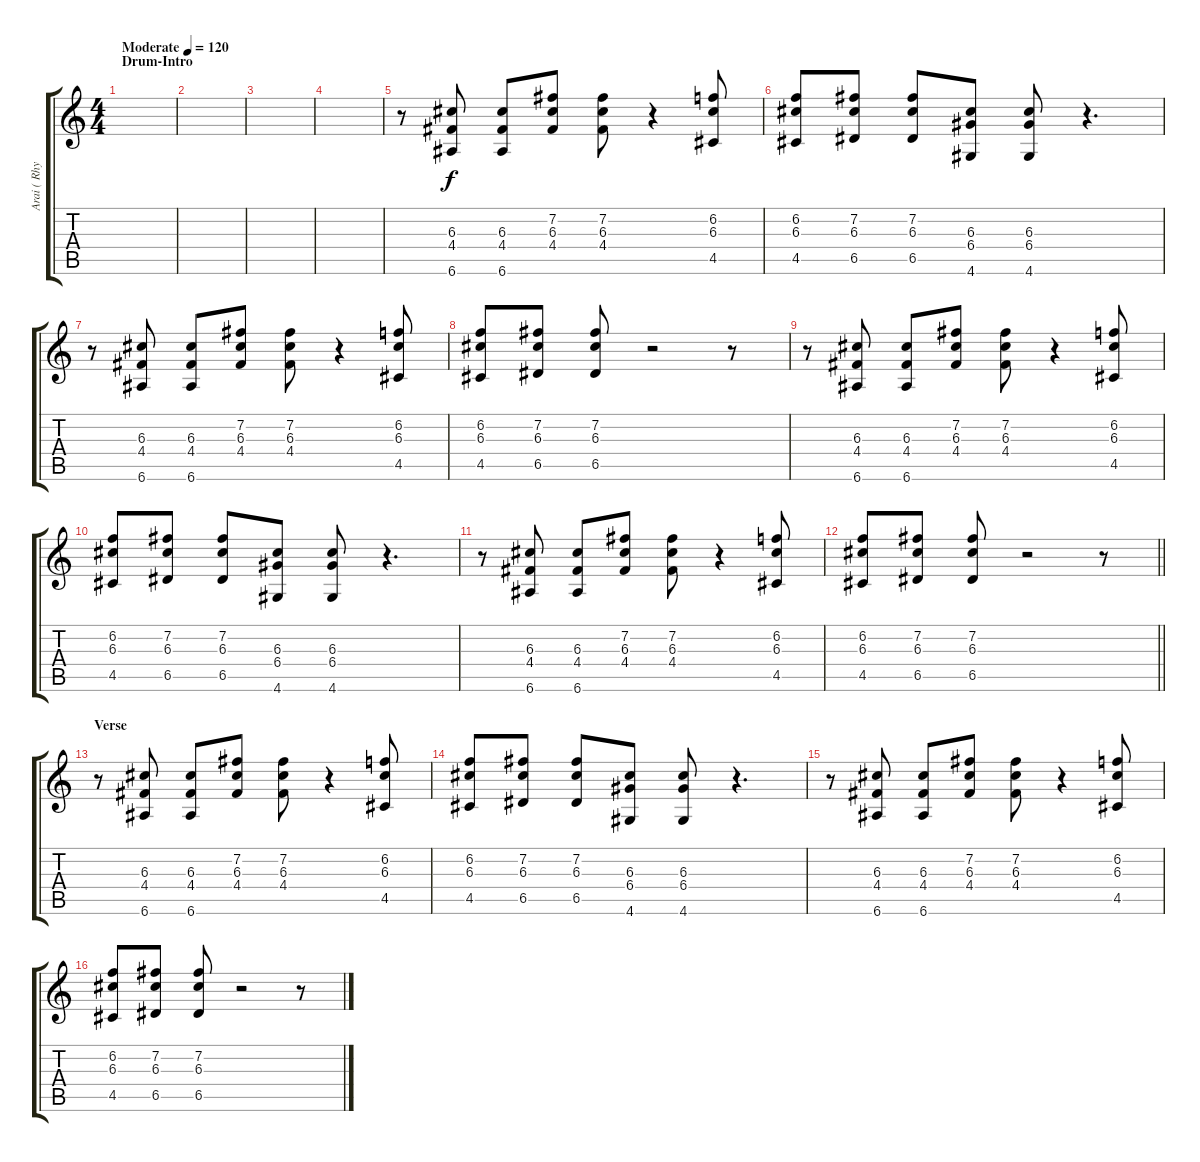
\track ("Arai ( Rhythm Guitar )" "Arai ( Rhy") {instrument electricguitarclean}
\staff {score tabs}
\tuning (E4 B3 G3 D3 A2 E2) {hide}
\ts (4 4)
\section ("" "Drum-Intro")
\tempo (120 "Moderate")
\clef g2
\ks c
|
|
|
|
r.8 (6.3 4.4 6.6).8 (6.3 4.4 6.6).8 (7.2 6.3 4.4).8 (7.2 6.3 4.4).8 r.4 (6.2 6.3 4.5).8 |
(6.2 6.3 4.5).8 (7.2 6.3 6.5).8 (7.2 6.3 6.5).8 (6.3 6.4 4.6).8 (6.3 6.4 4.6).8 r.4{d} |
r.8 (6.3 4.4 6.6).8 (6.3 4.4 6.6).8 (7.2 6.3 4.4).8 (7.2 6.3 4.4).8 r.4 (6.2 6.3 4.5).8 |
(6.2 6.3 4.5).8 (7.2 6.3 6.5).8 (7.2 6.3 6.5).8 r.2 r.8 |
r.8 (6.3 4.4 6.6).8 (6.3 4.4 6.6).8 (7.2 6.3 4.4).8 (7.2 6.3 4.4).8 r.4 (6.2 6.3 4.5).8 |
(6.2 6.3 4.5).8 (7.2 6.3 6.5).8 (7.2 6.3 6.5).8 (6.3 6.4 4.6).8 (6.3 6.4 4.6).8 r.4{d} |
r.8 (6.3 4.4 6.6).8 (6.3 4.4 6.6).8 (7.2 6.3 4.4).8 (7.2 6.3 4.4).8 r.4 (6.2 6.3 4.5).8 |
\barLineRight lightlight
(6.2 6.3 4.5).8 (7.2 6.3 6.5).8 (7.2 6.3 6.5).8 r.2 r.8 |
\section ("" "Verse")
r.8 (6.3 4.4 6.6).8 (6.3 4.4 6.6).8 (7.2 6.3 4.4).8 (7.2 6.3 4.4).8 r.4 (6.2 6.3 4.5).8 |
(6.2 6.3 4.5).8 (7.2 6.3 6.5).8 (7.2 6.3 6.5).8 (6.3 6.4 4.6).8 (6.3 6.4 4.6).8 r.4{d} |
r.8 (6.3 4.4 6.6).8 (6.3 4.4 6.6).8 (7.2 6.3 4.4).8 (7.2 6.3 4.4).8 r.4 (6.2 6.3 4.5).8 |
(6.2 6.3 4.5).8 (7.2 6.3 6.5).8 (7.2 6.3 6.5).8 r.2 r.8
